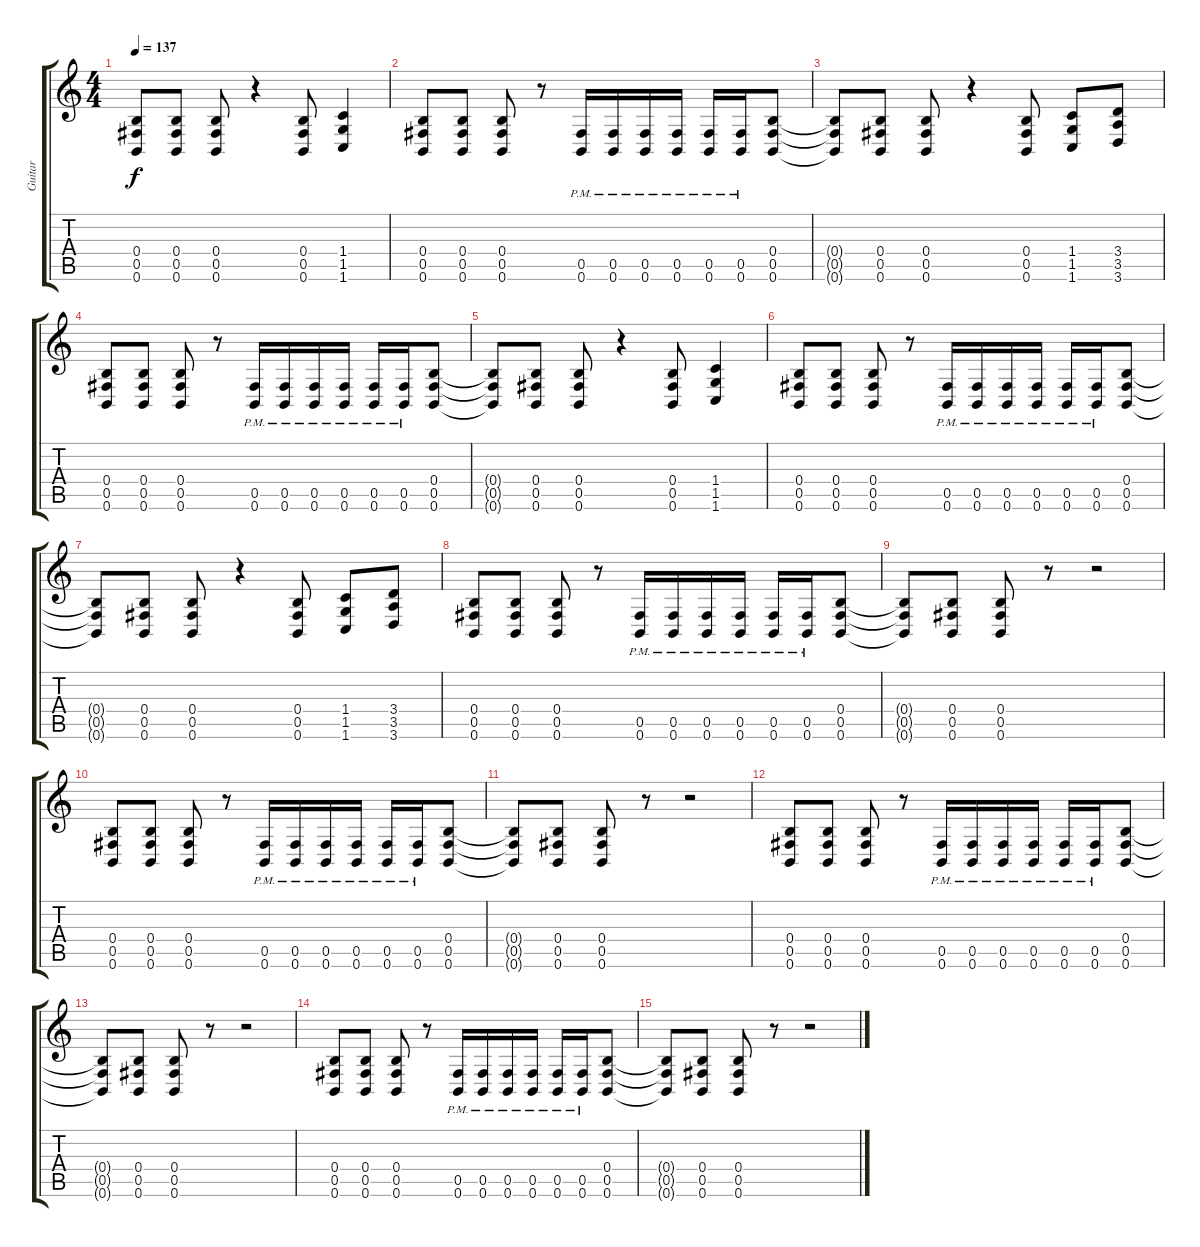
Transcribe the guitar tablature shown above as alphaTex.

\track ("Guitar" "Guitar") {instrument overdrivenguitar}
\staff {score tabs}
\tuning (Db4 Ab3 E3 B2 Gb2 B1) {hide}
\ts (4 4)
\tempo 137
\clef g2
\ks c
(0.4{t} 0.5{t} 0.6{t}).8{dy f} (0.4 0.5 0.6).8 (0.4 0.5 0.6).8 r.4 (0.4 0.5 0.6).8 (1.4 1.5 1.6).4 |
(0.4 0.5 0.6).8 (0.4 0.5 0.6).8 (0.4 0.5 0.6).8 r.8 (0.5{pm} 0.6{pm}).16 (0.5{pm} 0.6{pm}).16 (0.5{pm} 0.6{pm}).16 (0.5{pm} 0.6{pm}).16 (0.5{pm} 0.6{pm}).16 (0.5{pm} 0.6{pm}).16 (0.4 0.5 0.6).8 |
(0.4{t} 0.5{t} 0.6{t}).8 (0.4 0.5 0.6).8 (0.4 0.5 0.6).8 r.4 (0.4 0.5 0.6).8 (1.4 1.5 1.6).8 (3.4 3.5 3.6).8 |
(0.4 0.5 0.6).8 (0.4 0.5 0.6).8 (0.4 0.5 0.6).8 r.8 (0.5{pm} 0.6{pm}).16 (0.5{pm} 0.6{pm}).16 (0.5{pm} 0.6{pm}).16 (0.5{pm} 0.6{pm}).16 (0.5{pm} 0.6{pm}).16 (0.5{pm} 0.6{pm}).16 (0.4 0.5 0.6).8 |
(0.4{t} 0.5{t} 0.6{t}).8 (0.4 0.5 0.6).8 (0.4 0.5 0.6).8 r.4 (0.4 0.5 0.6).8 (1.4 1.5 1.6).4 |
(0.4 0.5 0.6).8 (0.4 0.5 0.6).8 (0.4 0.5 0.6).8 r.8 (0.5{pm} 0.6{pm}).16 (0.5{pm} 0.6{pm}).16 (0.5{pm} 0.6{pm}).16 (0.5{pm} 0.6{pm}).16 (0.5{pm} 0.6{pm}).16 (0.5{pm} 0.6{pm}).16 (0.4 0.5 0.6).8 |
(0.4{t} 0.5{t} 0.6{t}).8 (0.4 0.5 0.6).8 (0.4 0.5 0.6).8 r.4 (0.4 0.5 0.6).8 (1.4 1.5 1.6).8 (3.4 3.5 3.6).8 |
(0.4 0.5 0.6).8 (0.4 0.5 0.6).8 (0.4 0.5 0.6).8 r.8 (0.5{pm} 0.6{pm}).16 (0.5{pm} 0.6{pm}).16 (0.5{pm} 0.6{pm}).16 (0.5{pm} 0.6{pm}).16 (0.5{pm} 0.6{pm}).16 (0.5{pm} 0.6{pm}).16 (0.4 0.5 0.6).8 |
(0.4{t} 0.5{t} 0.6{t}).8 (0.4 0.5 0.6).8 (0.4 0.5 0.6).8 r.8 r.2 |
(0.4 0.5 0.6).8 (0.4 0.5 0.6).8 (0.4 0.5 0.6).8 r.8 (0.5{pm} 0.6{pm}).16 (0.5{pm} 0.6{pm}).16 (0.5{pm} 0.6{pm}).16 (0.5{pm} 0.6{pm}).16 (0.5{pm} 0.6{pm}).16 (0.5{pm} 0.6{pm}).16 (0.4 0.5 0.6).8 |
(0.4{t} 0.5{t} 0.6{t}).8 (0.4 0.5 0.6).8 (0.4 0.5 0.6).8 r.8 r.2 |
(0.4 0.5 0.6).8 (0.4 0.5 0.6).8 (0.4 0.5 0.6).8 r.8 (0.5{pm} 0.6{pm}).16 (0.5{pm} 0.6{pm}).16 (0.5{pm} 0.6{pm}).16 (0.5{pm} 0.6{pm}).16 (0.5{pm} 0.6{pm}).16 (0.5{pm} 0.6{pm}).16 (0.4 0.5 0.6).8 |
(0.4{t} 0.5{t} 0.6{t}).8 (0.4 0.5 0.6).8 (0.4 0.5 0.6).8 r.8 r.2 |
(0.4 0.5 0.6).8 (0.4 0.5 0.6).8 (0.4 0.5 0.6).8 r.8 (0.5{pm} 0.6{pm}).16 (0.5{pm} 0.6{pm}).16 (0.5{pm} 0.6{pm}).16 (0.5{pm} 0.6{pm}).16 (0.5{pm} 0.6{pm}).16 (0.5{pm} 0.6{pm}).16 (0.4 0.5 0.6).8 |
(0.4{t} 0.5{t} 0.6{t}).8 (0.4 0.5 0.6).8 (0.4 0.5 0.6).8 r.8 r.2
